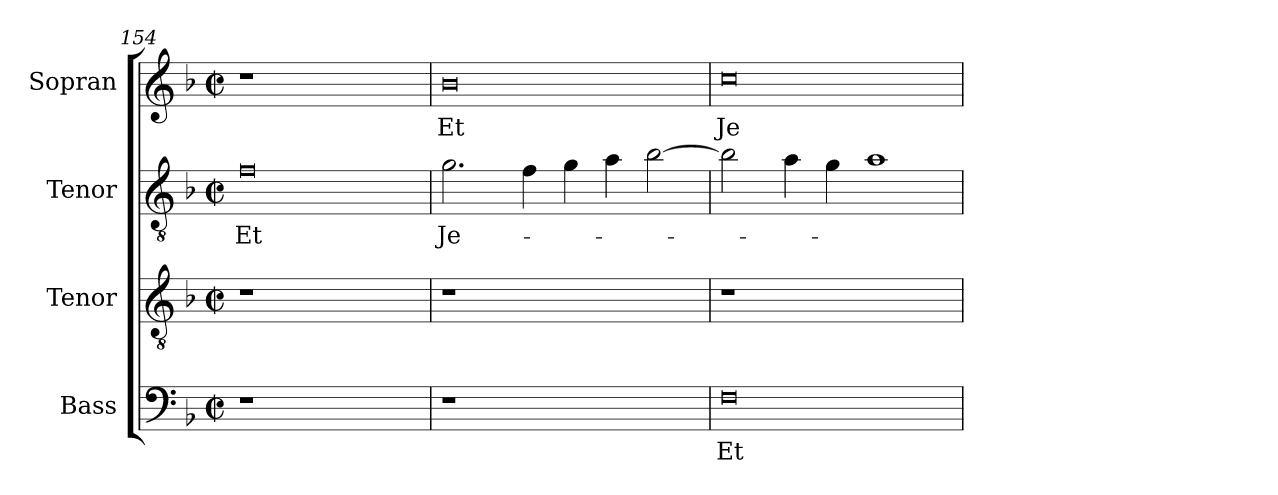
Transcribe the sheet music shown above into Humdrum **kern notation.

**kern	**text	**kern	**kern	**text	**kern	**text
*part4	*part4	*part3	*part2	*part2	*part1	*part1
*staff4	*staff4	*staff3	*staff2	*staff2	*staff1	*staff1
*I"Bass	*	*I"Tenor	*I"Tenor	*	*I"Sopran	*
*	*	*I'Tenor	*	*	*	*
!!LO:LB:g=z
*clefF4	*	*clefGv2	*clefGv2	*	*clefG2	*
*	*	*ITrd7c12	*ITrd7c12	*	*	*
*k[b-]	*	*k[b-]	*k[b-]	*	*k[b-]	*
*F:	*	*F:	*F:	*	*F:	*
*M2/2	*	*M2/2	*M2/2	*	*M2/2	*
*met(c|)	*	*met(c|)	*met(c|)	*	*met(c|)	*
=154	=154	=154	=154	=154	=154	=154
!LO:N:vis=1	!	!LO:N:vis=1	!	!	!	!
!	!	!	!	!LO:LY:b:color=#000000	!LO:N:vis=1	!
1r	.	1r	0Fi	Et	1r	.
1ryy	.	1ryy	.	.	1ryy	.
=155	=155	=155	=155	=155	=155	=155
!LO:N:vis=1	!	!LO:N:vis=1	!	!	!	!
!	!	!	!	!LO:LY:b:color=#000000	!	!
!	!	!	!	!	!	!LO:LY:b:color=#000000
1r	.	1r	2.Gi\	Je-	0b-i	Et
.	.	.	4Fi\	.	.	.
1ryy	.	1ryy	4Gi\	.	.	.
.	.	.	4Ai\	.	.	.
.	.	.	[>2B-i\	.	.	.
=156	=156	=156	=156	=156	=156	=156
!	!LO:LY:b:color=#000000	!LO:N:vis=1	!	!	!	!
!	!	!	!	!	!	!LO:LY:b:color=#000000
0Fi	Et	1r	2B-i\]	.	0cci	Je-
.	.	.	4Ai\	.	.	.
.	.	.	4Gi\	.	.	.
.	.	1ryy	1Ai	.	.	.
=	=	=	=	=	=	=
*-	*-	*-	*-	*-	*-	*-
